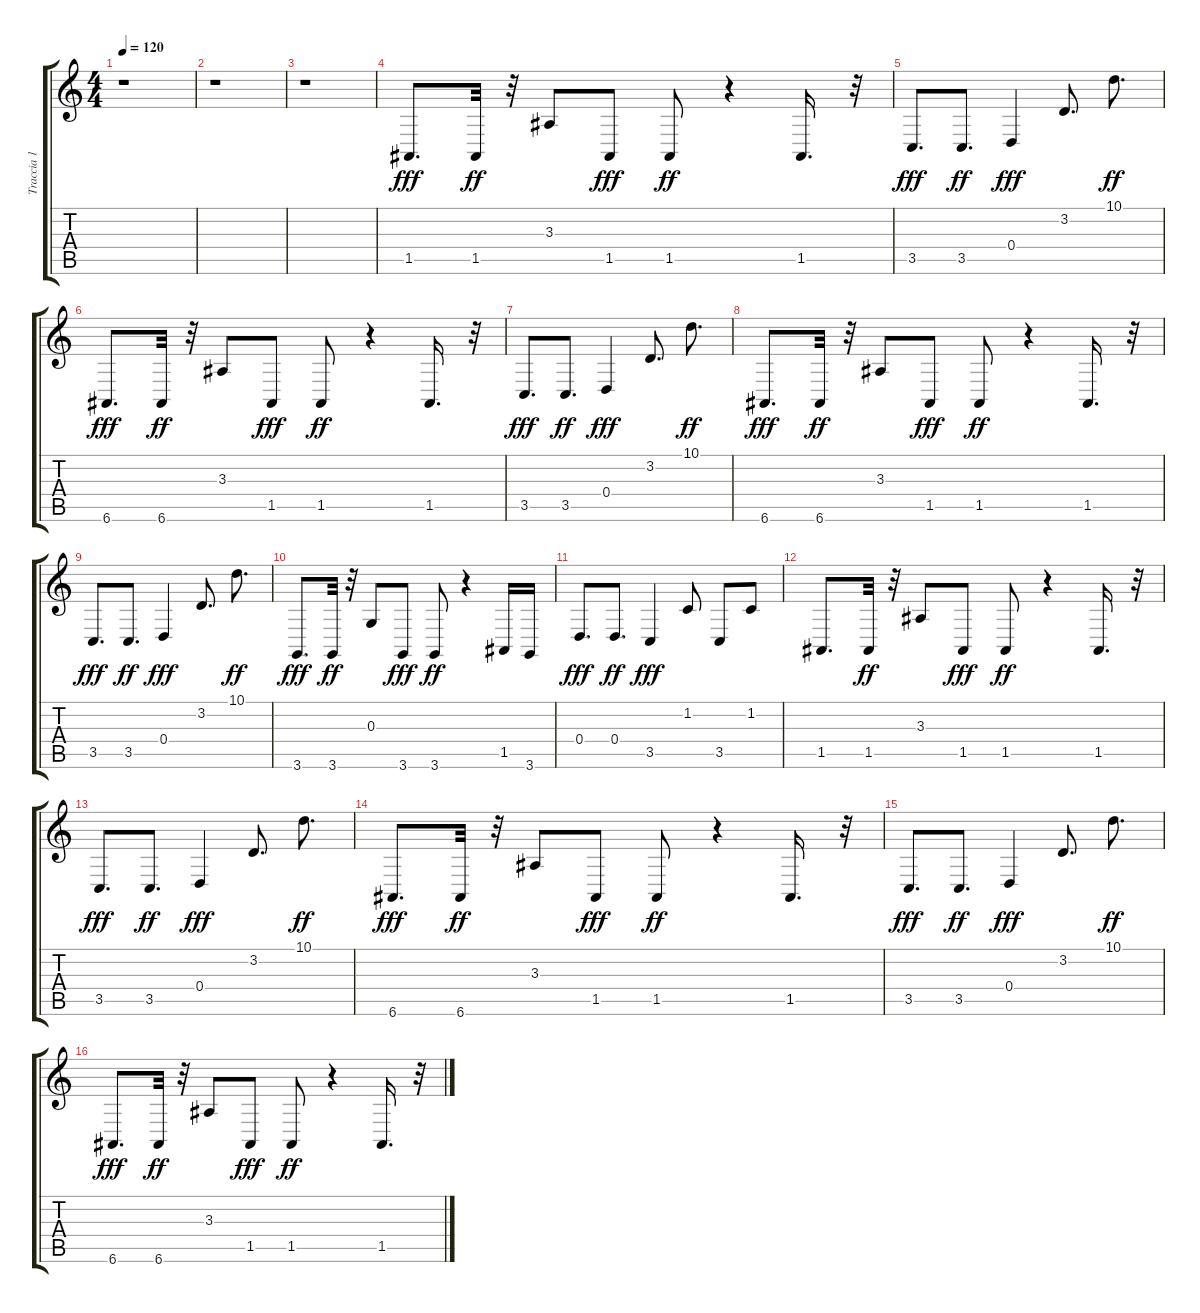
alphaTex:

\track ("Traccia 1" "Traccia 1") {instrument lead1square}
\staff {score tabs}
\tuning (E4 B3 G3 D3 A2 E2) {hide}
\ts (4 4)
\tempo 120
\clef g2
\ks c
r.1{dy fff} |
r.1 |
r.1 |
1.5.8{d} 1.5.32{dy ff} r.32 3.3.8 1.5.8{dy fff} 1.5.8{dy ff} r.4 1.5.16{d} r.32 |
3.5.8{d dy fff} 3.5.8{d dy ff} 0.4.4{dy fff} 3.2.8{d} 10.1.8{d dy ff} |
6.6.8{d dy fff} 6.6.32{dy ff} r.32 3.3.8 1.5.8{dy fff} 1.5.8{dy ff} r.4 1.5.16{d} r.32 |
3.5.8{d dy fff} 3.5.8{d dy ff} 0.4.4{dy fff} 3.2.8{d} 10.1.8{d dy ff} |
6.6.8{d dy fff} 6.6.32{dy ff} r.32 3.3.8 1.5.8{dy fff} 1.5.8{dy ff} r.4 1.5.16{d} r.32 |
3.5.8{d dy fff} 3.5.8{d dy ff} 0.4.4{dy fff} 3.2.8{d} 10.1.8{d dy ff} |
3.6.8{d dy fff} 3.6.32{dy ff} r.32 0.3.8 3.6.8{dy fff} 3.6.8{dy ff} r.4 1.5.16 3.6.16 |
0.4.8{d dy fff} 0.4.8{d dy ff} 3.5.4{dy fff} 1.2.8 3.5.8 1.2.8 |
1.5.8{d} 1.5.32{dy ff} r.32 3.3.8 1.5.8{dy fff} 1.5.8{dy ff} r.4 1.5.16{d} r.32 |
3.5.8{d dy fff} 3.5.8{d dy ff} 0.4.4{dy fff} 3.2.8{d} 10.1.8{d dy ff} |
6.6.8{d dy fff} 6.6.32{dy ff} r.32 3.3.8 1.5.8{dy fff} 1.5.8{dy ff} r.4 1.5.16{d} r.32 |
3.5.8{d dy fff} 3.5.8{d dy ff} 0.4.4{dy fff} 3.2.8{d} 10.1.8{d dy ff} |
6.6.8{d dy fff} 6.6.32{dy ff} r.32 3.3.8 1.5.8{dy fff} 1.5.8{dy ff} r.4 1.5.16{d} r.32
